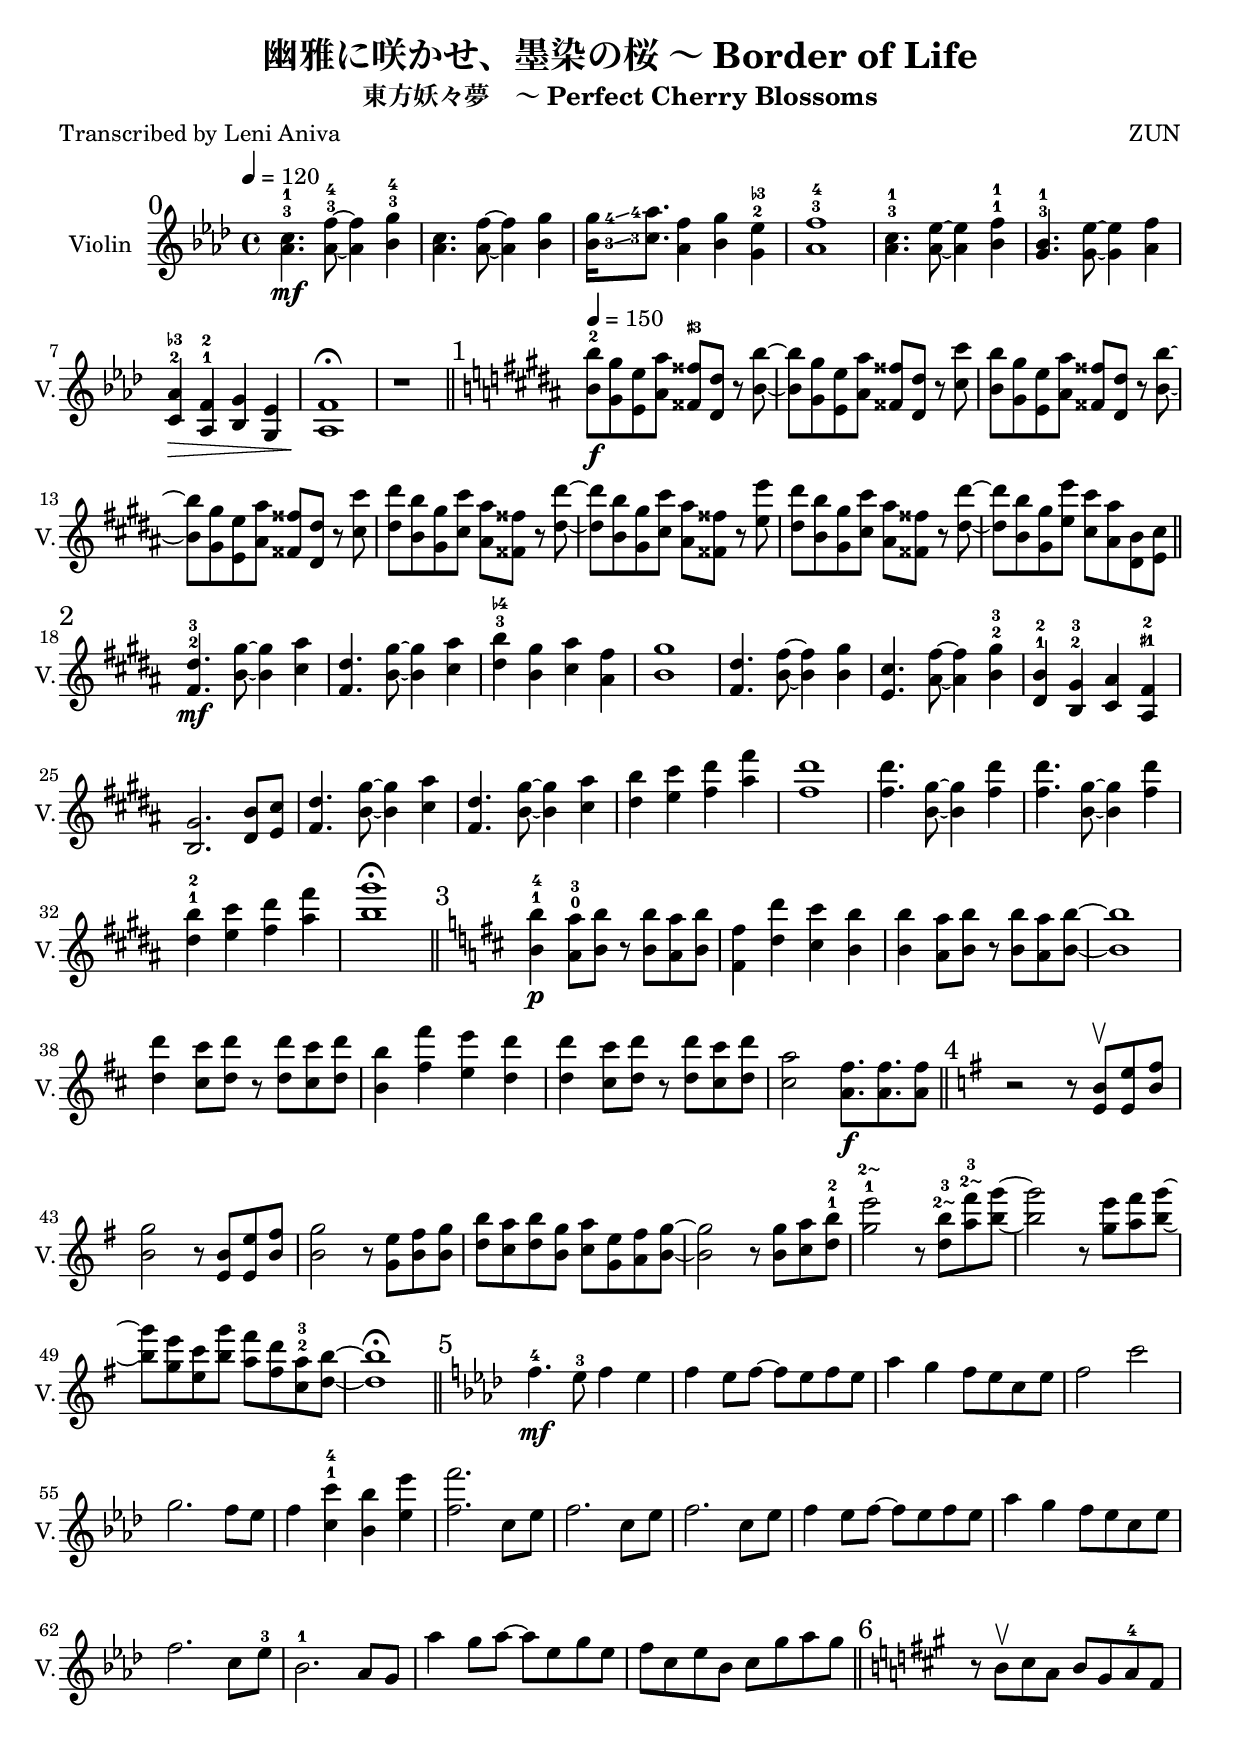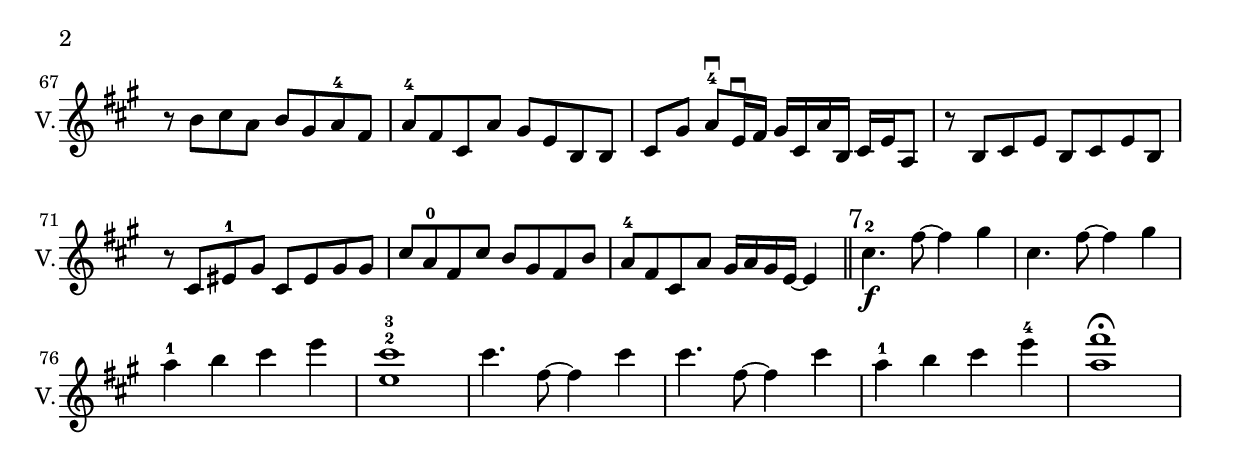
\version "2.24.0"
\language "english"
\header {
	title = "幽雅に咲かせ、墨染の桜 ～ Border of Life"
	subtitle = "東方妖々夢　～ Perfect Cherry Blossoms"
	composer = "ZUN"
	poet = "Transcribed by Leni Aniva"
}
violin =
<<
\new Staff \with {
	instrumentName = "Violin"
	shortInstrumentName = "V."
	midiInstrument = "violin"
}
\fixed c'' {
	\override SectionLabel.color = "deepskyblue"
	\sectionLabel "0"
	\tempo 4 = 120
	\key f \minor
	<af, c>4.-3-1\mf <af, f>8~-3-4 4 <bf, g>4-3-4 | <af, c>4. <af, f>8~ 4 <bf, g>4 |
	\set fingeringOrientations = #'(right)
	<bf,\glide-3 g\glide-4>16
	\set fingeringOrientations = #'(left)
	                          <c-3 af-4>8. <af, f>4 <bf, g> <g, ef>-2\finger"♭3" | <af, f>1-3-4 |
	<af, c>4.-3-1 <af, ef>8~ 4 <bf, f>4-1-1 | <g, bf,>4.-3-1 <g, ef>8~ 4 <af, f>4 |
	<c, af,>4-2\finger"♭3"\> <af,, f,>-1-2 <bf,, g,> <g,, ef,> | <af,, f,>1\!\fermata |

	r1 |
	\section
	\sectionLabel "1"
	\key gs \minor
	\tempo 4 = 150

	<b, b>8\f-2 <gs, gs> <e,  e > <as, as> <fss, fss>\finger"♯3" <ds,  ds> r8 <b, b>~  |
	<b, b  >8 <gs, gs> <e,  e > <as, as> <fss, fss> <ds,  ds> r8 <cs cs'> |
	<b, b  >8 <gs, gs> <e,  e > <as, as> <fss, fss> <ds,  ds> r8 <b, b>~  |
	<b, b  >8 <gs, gs> <e,  e > <as, as> <fss, fss> <ds,  ds> r8 <cs cs'> |
	<ds ds'>8 <b,  b > <gs, gs> <cs cs'> <as,  as>  <fss, fss> r8 <ds ds'>~ |
	<ds ds'>8 <b,  b > <gs, gs> <cs cs'> <as,  as>  <fss, fss> r8 <e e'> |
	<ds ds'>8 <b,  b > <gs, gs> <cs cs'> <as,  as>  <fss, fss> r8 <ds ds'>~ |
	<ds ds'>8 <b,  b > <gs, gs> <e  e' > <cs   cs'> <as,  as> <ds, b,> <e, cs> |

	\section
	\sectionLabel "2"

	<fs, ds>4.-2-3\mf <b, gs>8~ 4 <cs as>4 | <fs, ds>4. <b, gs>8~ 4 <cs as>4 |
	<ds  b>4-3\finger"♭4" <b, gs> <cs as> <as, fs>    | <b, gs>1 |
	<fs, ds>4. <b, fs>8~ 4 <b, gs>4 | <e, cs>4. <as, fs>8~ 4 <b, gs>-2-3 |
	<ds, b,>4-1-2 <b,, gs,>-2-3 <cs, as,> <as,, fs,>\finger"♯1"-2 | <b,, gs,>2. <ds, b,>8 <e, cs> |
	<fs, ds>4. <b, gs>8~ 4 <cs as> | <fs, ds>4. <b, gs>8~ 4 <cs as> |
	<ds b>4 <e cs'> <fs ds'> <as fs'> | <fs ds'>1 |
	<fs ds'>4. <b, gs>8~ 4 <fs ds'>4 | <fs ds'>4. <b, gs>8~ 4 <fs ds'>4 |
	<ds b>4-1-2 <e cs'> <fs ds'> <as fs'> | <b gs'>1\fermata |

	\section
	\sectionLabel "3"
	\key d \major
	<b, b>4-1-4\p <a, a>8-0-3 <b, b> r8 8 <a, a> <b, b> | <fs, fs>4 <d d'> <cs cs'> <b, b> |
	<b, b>4 <a, a>8 <b, b> r8 8 <a, a> <b, b>~ | 1 |
	<d d'>4 <cs cs'>8 <d d'> r8 <d d'> <cs cs'> <d d'> | <b, b>4 <fs fs'> <e e'> <d d'> |
	<d d'>4 <cs cs'>8 <d d'> r8 <d d'> <cs cs'> <d d'> | <cs a>2 <a, fs>8.\f 8. 8 |

	\section
	\sectionLabel "4"
	\key g \major
	r2 r8 <e, b,>8\upbow <e, e> <b, fs> | <b, g>2 r8 <e, b,>8 <e, e> <b, fs> |
	<b, g>2 r8 <g, e>8 <b, fs> <b, g> | <d b> <c a> <d b> <b, g> <c a> <g, e> <a, fs> <b, g>~ |
	2 r8 8 <c a> <d b>-1-2 |
	<g e'>2-1\finger"2~" r8 <d b>\finger"2~"-3 <a fs'>\finger"2~"-3 <b g'>8~ |
	2 r8 <g e'>8 <a fs'> <b g'>~ | 8 <g e'> <e c'> <b g'> <a fs'> <fs d'> <c a>-2-3 <d b>~ |
	1\fermata |

	\section
	\sectionLabel "5"
	\key f \minor
	            f4.-4\mf ef8-3 f4 ef |
	f4 ef8 f~ 8 ef f ef | af4 g f8 ef c ef |
	f2 c' | g2. f8 ef |
	f4 <c c'>-1-4 <bf, bf> <ef ef'> | <f f'>2. c8 ef |
	f2. c8 ef | f2. c8 ef |
	f4 ef8 f~ 8 ef f ef | af4 g f8 ef c ef |
	f2. c8 ef-3 | bf,2.-1 af,8 g, |
	af4 g8 af~ 8 ef g ef | f c ef bf, c g af g |

	\section
	\sectionLabel "6"
	\key fs \minor

	r8 b,8\upbow cs a, b, gs, a,-4 fs, | r8 b,8 cs a, b, gs, a,-4 fs, |
	a,-4 fs, cs, a, gs, e, b,, b,, | cs, gs, a,-4\downbow e,16\downbow fs, gs, cs, a, b,, cs, e, a,,8 |
	r8 b,, cs, e, b,, cs, e, b,, | r8 cs, es,-1 gs, cs, es, gs, gs, |
	cs8 a,-0 fs, cs b, gs, fs, b, | a,-4 fs, cs, a, gs,16 a, gs, e,~ 4  | %cs, b,, a,,8 |

	\section
	\sectionLabel "7"
	cs4.-2\f fs8~ 4 gs4 | cs4. fs8~ 4 gs4 |
	a4-1 b cs' e' | <e cs'>1-2-3 |
	cs'4. fs8~ 4 cs'4 | cs'4. fs8~ 4 cs'4 |
	a4-1 b cs' e'-4 | <a fs'>1\fermata
}
>>
\score {
	\violin
	\layout {
		\context {
			\Score
		}
	}
}
\score {
	\unfoldRepeats {
		\violin
	}
	\midi {  }
}
